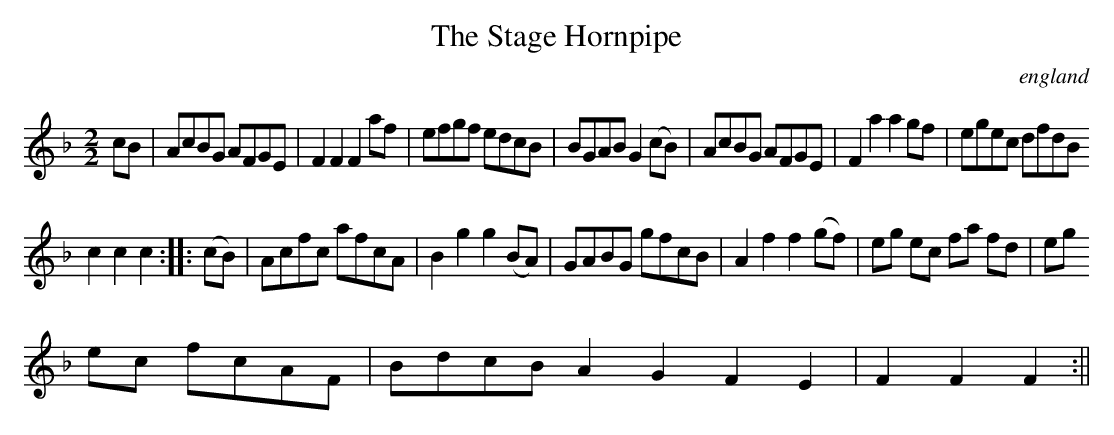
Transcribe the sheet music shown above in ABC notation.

X:1
T:The Stage Hornpipe
O:england
M:2/2
L:1/8
K:F major
cB|AcBG AFGE|F2F2F2af|efgf edcB|BGABG2(cB)|AcBG AFGE|F2a2a2 gf|egec dfdB
c2c2c2:||:(cB)|Acfc afcA|B2g2g2(BA)|GABG gfcB|A2f2f2(gf)|eg ec fa fd|eg
ec fcAF|BdcB A2G2F2E2|F2F2F2:||
